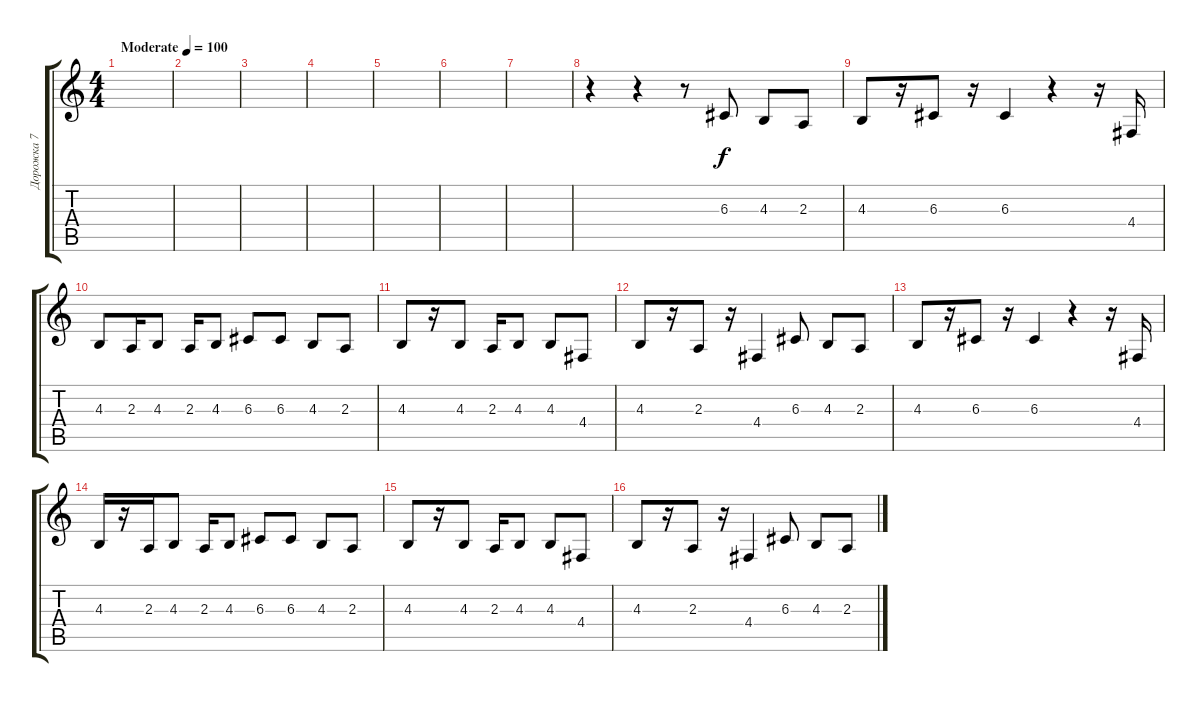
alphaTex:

\track ("Дорожка 7" "Дорожка 7") {instrument fx7echoes}
\staff {score tabs}
\tuning (E4 B3 G3 D3 A2 E2) {hide}
\ts (4 4)
\tempo (100 "Moderate")
\clef g2
\ks c
|
|
|
|
|
|
|
r.4 r.4 r.8 6.3.8 4.3.8 2.3.8 |
4.3.8 r.16 6.3.8 r.16 6.3.4 r.4 r.16 4.4.16 |
4.3.8 2.3.16 4.3.8 2.3.16 4.3.8 6.3.8 6.3.8 4.3.8 2.3.8 |
4.3.8 r.16 4.3.8 2.3.16 4.3.8 4.3.8 4.4.8 |
4.3.8 r.16 2.3.8 r.16 4.4.4 6.3.8 4.3.8 2.3.8 |
4.3.8 r.16 6.3.8 r.16 6.3.4 r.4 r.16 4.4.16 |
4.3.16 r.16 2.3.16 4.3.8 2.3.16 4.3.8 6.3.8 6.3.8 4.3.8 2.3.8 |
4.3.8 r.16 4.3.8 2.3.16 4.3.8 4.3.8 4.4.8 |
4.3.8 r.16 2.3.8 r.16 4.4.4 6.3.8 4.3.8 2.3.8
